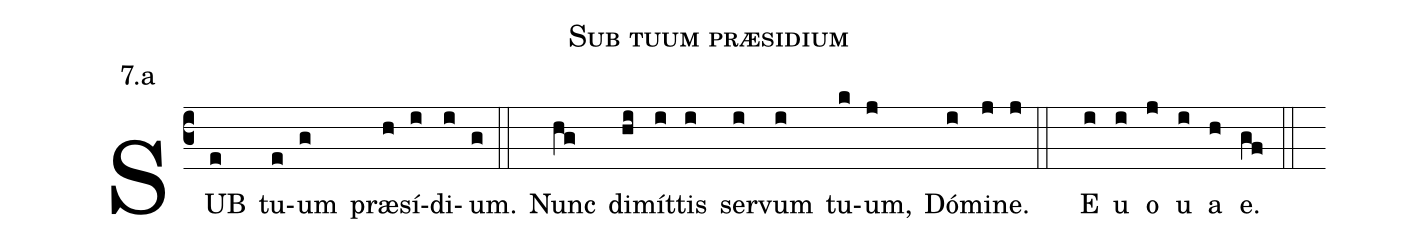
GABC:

name: Sub tuum præsidium;
annotation: 7.a;
%%
(c3) SUB(e) tu(e)um(g) præ(h)sí(i)di(i)um.(g::) Nunc(hg) di(hi)mít(i)tis(i) ser(i)vum(i) tu(k)um,(j) Dó(i)mi(j)ne.(j::) E(i) u(i) o(j) u(i) a(h) e.(gf::)
